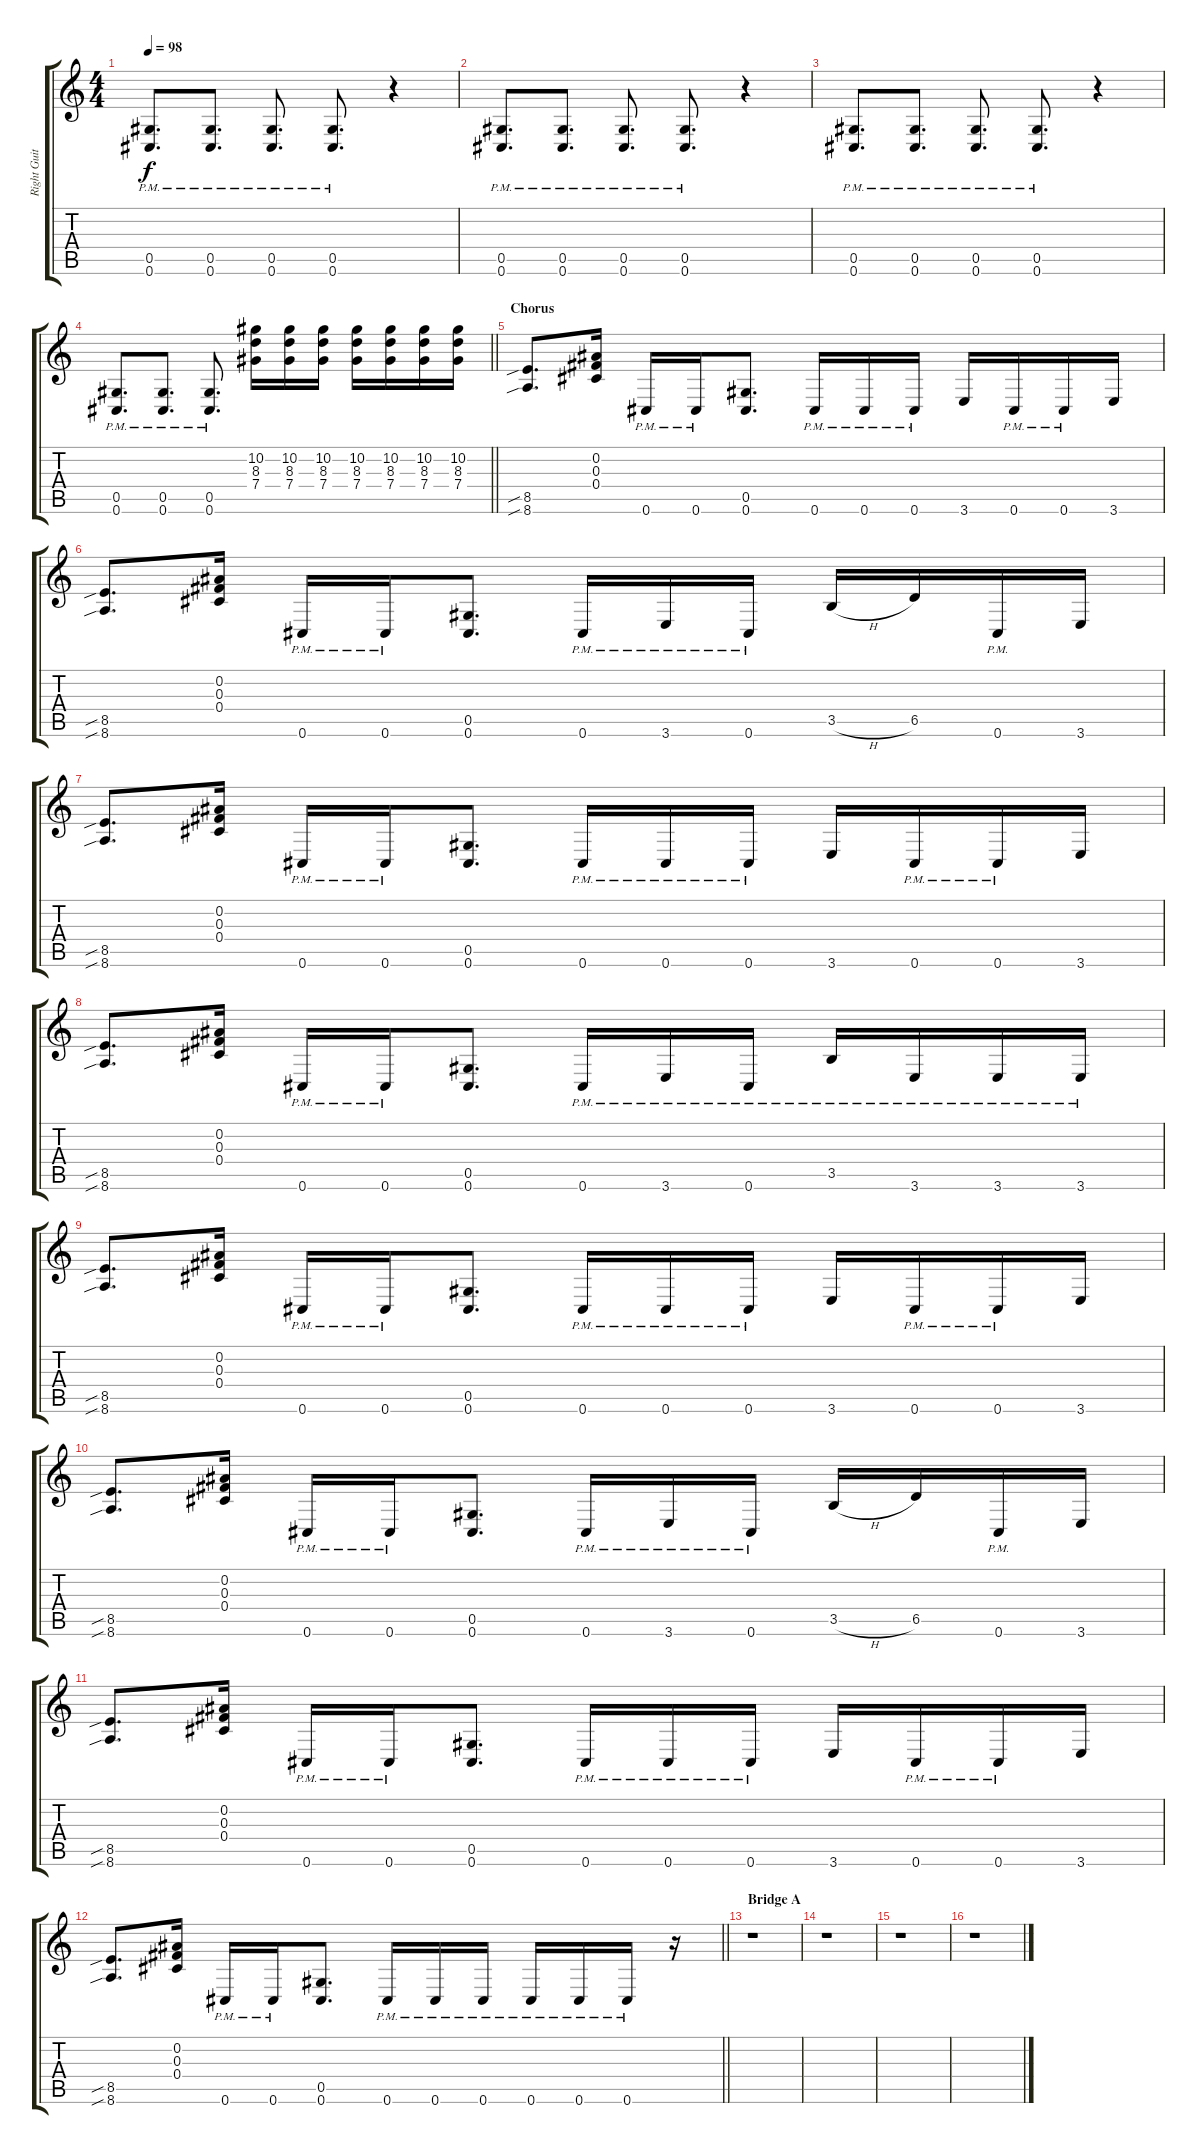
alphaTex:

\track ("Right Guitar" "Right Guit") {instrument distortionguitar}
\staff {score tabs}
\tuning (Eb4 Bb3 Gb3 Db3 Ab2 Db2) {hide}
\ts (4 4)
\tempo 98
\clef g2
\ks c
(0.5{pm} 0.6{pm}).8{d dy f} (0.5{pm} 0.6{pm}).8{d} (0.5{pm} 0.6{pm}).8{d} (0.5{pm} 0.6{pm}).8{d} r.4 |
(0.5{pm} 0.6{pm}).8{d} (0.5{pm} 0.6{pm}).8{d} (0.5{pm} 0.6{pm}).8{d} (0.5{pm} 0.6{pm}).8{d} r.4 |
(0.5{pm} 0.6{pm}).8{d} (0.5{pm} 0.6{pm}).8{d} (0.5{pm} 0.6{pm}).8{d} (0.5{pm} 0.6{pm}).8{d} r.4 |
\barLineRight lightlight
(0.5{pm} 0.6{pm}).8{d} (0.5{pm} 0.6{pm}).8{d} (0.5{pm} 0.6{pm}).8{d} (10.2 8.3 7.4).16 (10.2 8.3 7.4).16 (10.2 8.3 7.4).16 (10.2 8.3 7.4).16 (10.2 8.3 7.4).16 (10.2 8.3 7.4).16 (10.2 8.3 7.4).16 |
\section ("" "Chorus")
(8.5{sib} 8.6{sib}).8{d} (0.2 0.3 0.4).16 0.6{pm}.16 0.6{pm}.16 (0.5 0.6).8{d} 0.6{pm}.16 0.6{pm}.16 0.6{pm}.16 3.6.16 0.6{pm}.16 0.6{pm}.16 3.6.16 |
(8.5{sib} 8.6{sib}).8{d} (0.2 0.3 0.4).16 0.6{pm}.16 0.6{pm}.16 (0.5 0.6).8{d} 0.6{pm}.16 3.6{pm}.16 0.6{pm}.16 3.5{h}.16 6.5.16 0.6{pm}.16 3.6.16 |
(8.5{sib} 8.6{sib}).8{d} (0.2 0.3 0.4).16 0.6{pm}.16 0.6{pm}.16 (0.5 0.6).8{d} 0.6{pm}.16 0.6{pm}.16 0.6{pm}.16 3.6.16 0.6{pm}.16 0.6{pm}.16 3.6.16 |
(8.5{sib} 8.6{sib}).8{d} (0.2 0.3 0.4).16 0.6{pm}.16 0.6{pm}.16 (0.5 0.6).8{d} 0.6{pm}.16 3.6{pm}.16 0.6{pm}.16 3.5{pm}.16 3.6{pm}.16 3.6{pm}.16 3.6{pm}.16 |
(8.5{sib} 8.6{sib}).8{d} (0.2 0.3 0.4).16 0.6{pm}.16 0.6{pm}.16 (0.5 0.6).8{d} 0.6{pm}.16 0.6{pm}.16 0.6{pm}.16 3.6.16 0.6{pm}.16 0.6{pm}.16 3.6.16 |
(8.5{sib} 8.6{sib}).8{d} (0.2 0.3 0.4).16 0.6{pm}.16 0.6{pm}.16 (0.5 0.6).8{d} 0.6{pm}.16 3.6{pm}.16 0.6{pm}.16 3.5{h}.16 6.5.16 0.6{pm}.16 3.6.16 |
(8.5{sib} 8.6{sib}).8{d} (0.2 0.3 0.4).16 0.6{pm}.16 0.6{pm}.16 (0.5 0.6).8{d} 0.6{pm}.16 0.6{pm}.16 0.6{pm}.16 3.6.16 0.6{pm}.16 0.6{pm}.16 3.6.16 |
\barLineRight lightlight
(8.5{sib} 8.6{sib}).8{d} (0.2 0.3 0.4).16 0.6{pm}.16 0.6{pm}.16 (0.5 0.6).8{d} 0.6{pm}.16 0.6{pm}.16 0.6{pm}.16 0.6{pm}.16 0.6{pm}.16 0.6{pm}.16 r.16 |
\section ("" "Bridge A")
r.1 |
r.1 |
r.1 |
r.1
